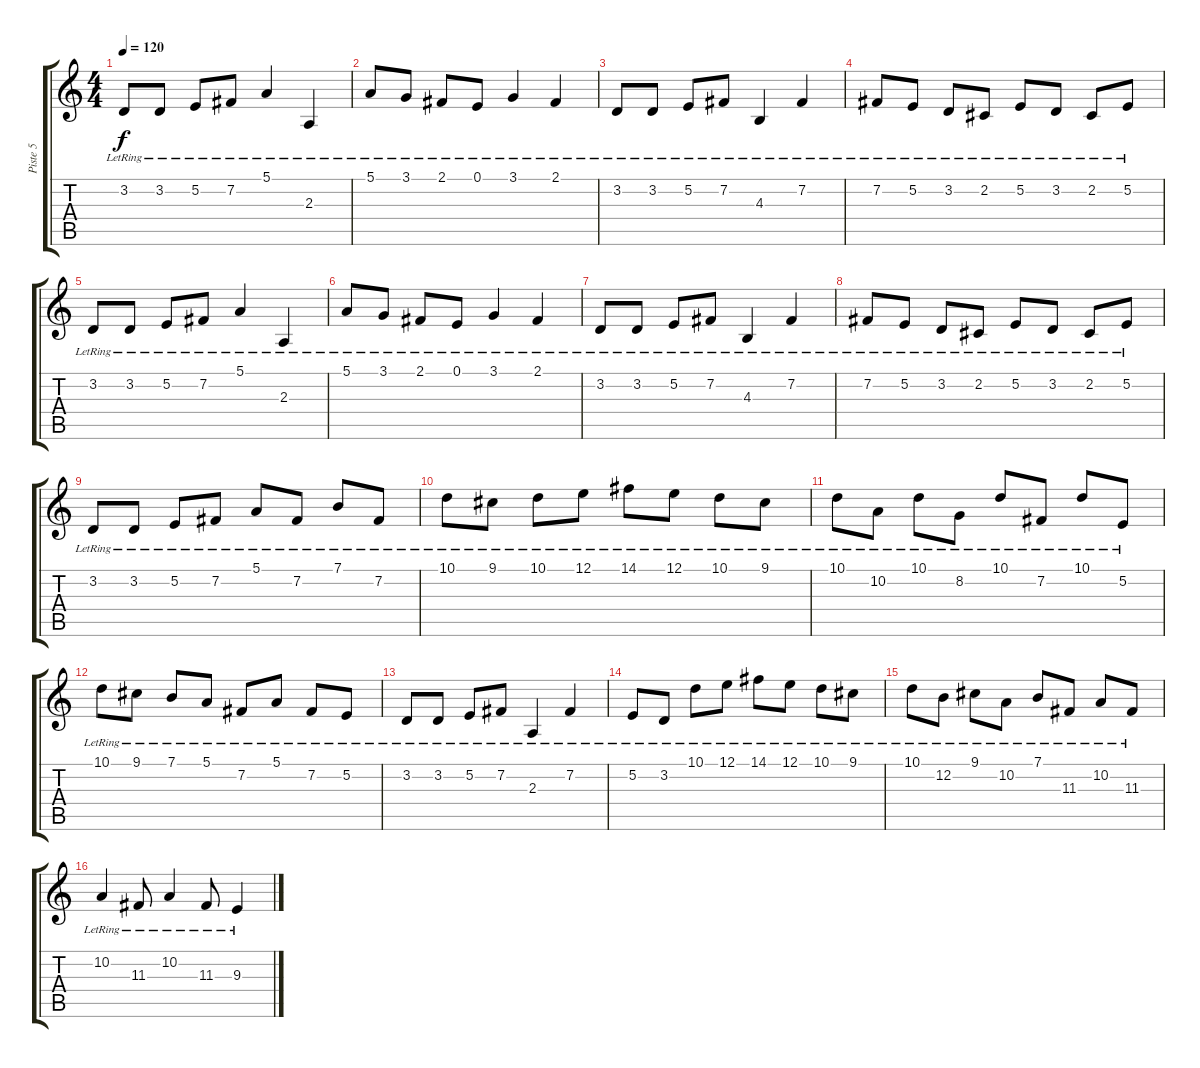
\track ("Piste 5" "Piste 5") {instrument fx4atmosphere}
\staff {score tabs}
\tuning (E4 B3 G3 D3 A2 E2) {hide}
\ts (4 4)
\tempo 120
\clef g2
\ks c
3.2{lr}.8{dy f} 3.2{lr}.8 5.2{lr}.8 7.2{lr}.8 5.1{lr}.4 2.3{lr}.4 |
5.1{lr}.8 3.1{lr}.8 2.1{lr}.8 0.1{lr}.8 3.1{lr}.4 2.1{lr}.4 |
3.2{lr}.8 3.2{lr}.8 5.2{lr}.8 7.2{lr}.8 4.3{lr}.4 7.2{lr}.4 |
7.2{lr}.8 5.2{lr}.8 3.2{lr}.8 2.2{lr}.8 5.2{lr}.8 3.2{lr}.8 2.2{lr}.8 5.2{lr}.8 |
3.2{lr}.8 3.2{lr}.8 5.2{lr}.8 7.2{lr}.8 5.1{lr}.4 2.3{lr}.4 |
5.1{lr}.8 3.1{lr}.8 2.1{lr}.8 0.1{lr}.8 3.1{lr}.4 2.1{lr}.4 |
3.2{lr}.8 3.2{lr}.8 5.2{lr}.8 7.2{lr}.8 4.3{lr}.4 7.2{lr}.4 |
7.2{lr}.8 5.2{lr}.8 3.2{lr}.8 2.2{lr}.8 5.2{lr}.8 3.2{lr}.8 2.2{lr}.8 5.2{lr}.8 |
3.2{lr}.8 3.2{lr}.8 5.2{lr}.8 7.2{lr}.8 5.1{lr}.8 7.2{lr}.8 7.1{lr}.8 7.2{lr}.8 |
10.1{lr}.8 9.1{lr}.8 10.1{lr}.8 12.1{lr}.8 14.1{lr}.8 12.1{lr}.8 10.1{lr}.8 9.1{lr}.8 |
10.1{lr}.8 10.2{lr}.8 10.1{lr}.8 8.2{lr}.8 10.1{lr}.8 7.2{lr}.8 10.1{lr}.8 5.2{lr}.8 |
10.1{lr}.8 9.1{lr}.8 7.1{lr}.8 5.1{lr}.8 7.2{lr}.8 5.1{lr}.8 7.2{lr}.8 5.2{lr}.8 |
3.2{lr}.8 3.2{lr}.8 5.2{lr}.8 7.2{lr}.8 2.3{lr}.4 7.2{lr}.4 |
5.2{lr}.8 3.2{lr}.8 10.1{lr}.8 12.1{lr}.8 14.1{lr}.8 12.1{lr}.8 10.1{lr}.8 9.1{lr}.8 |
10.1{lr}.8 12.2{lr}.8 9.1{lr}.8 10.2{lr}.8 7.1{lr}.8 11.3{lr}.8 10.2{lr}.8 11.3{lr}.8 |
10.2{lr}.4 11.3{lr}.8 10.2{lr}.4 11.3{lr}.8 9.3{lr}.4
